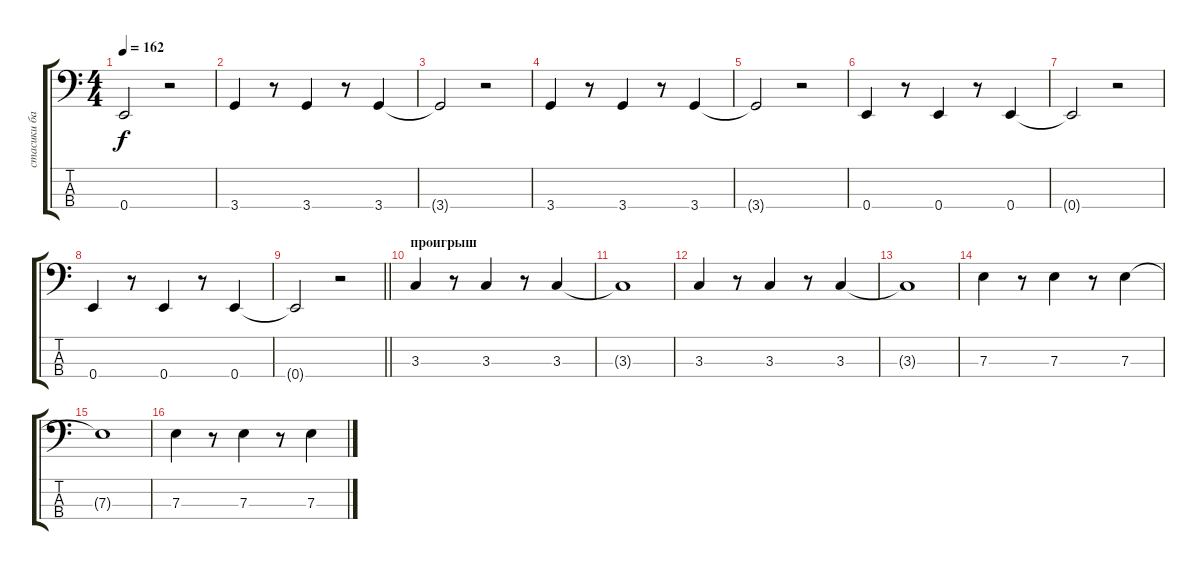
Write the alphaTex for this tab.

\track ("стасики басуют" "стасики ба") {instrument electricbassfinger}
\staff {score tabs}
\tuning (G2 D2 A1 E1) {hide}
\ts (4 4)
\tempo 162
\clef f4
\ks c
0.4{t}.2{dy f} r.2 |
3.4.4 r.8 3.4.4 r.8 3.4.4 |
3.4{t}.2 r.2 |
3.4.4 r.8 3.4.4 r.8 3.4.4 |
3.4{t}.2 r.2 |
0.4.4 r.8 0.4.4 r.8 0.4.4 |
0.4{t}.2 r.2 |
0.4.4 r.8 0.4.4 r.8 0.4.4 |
\barLineRight lightlight
0.4{t}.2 r.2 |
\section ("" "проигрыш")
3.3.4 r.8 3.3.4 r.8 3.3.4 |
3.3{t}.1 |
3.3.4 r.8 3.3.4 r.8 3.3.4 |
3.3{t}.1 |
7.3.4 r.8 7.3.4 r.8 7.3.4 |
7.3{t}.1 |
7.3.4 r.8 7.3.4 r.8 7.3.4
